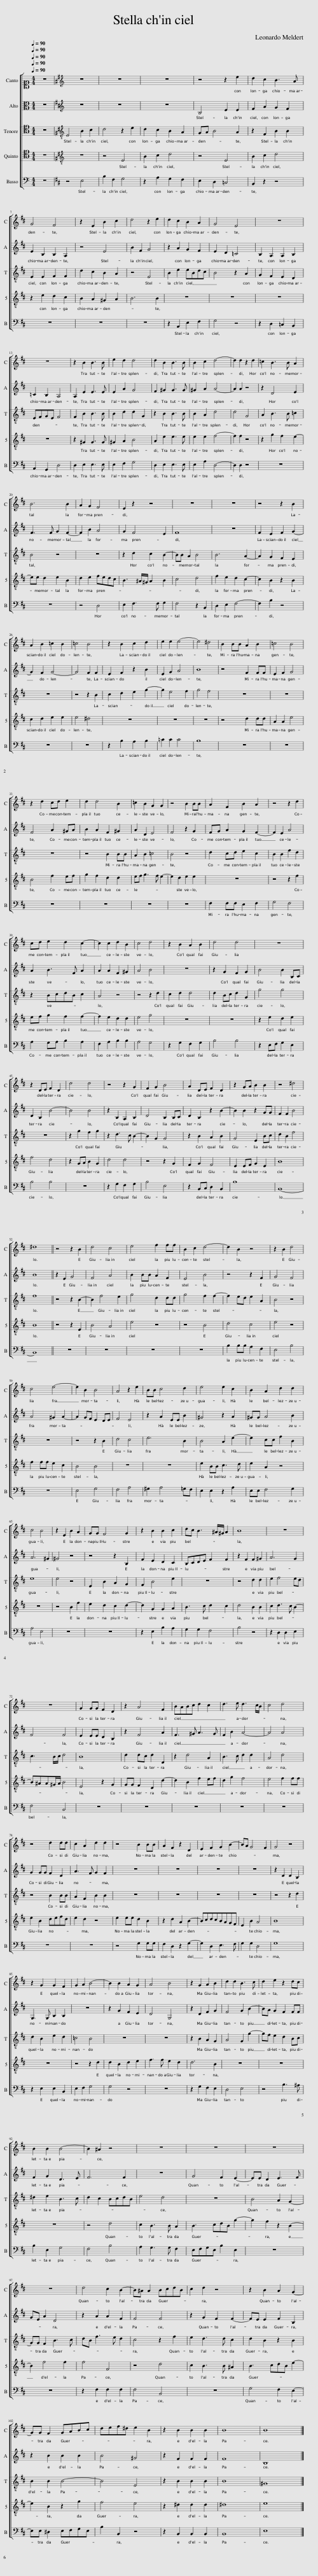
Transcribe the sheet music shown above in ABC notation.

X:1
%%score [ 1 2 [ 3 4 ] 5 ]
L:1/8
Q:1/4=90
M:4/4
I:linebreak $
K:C
V:1 alto1
V:2 alto
V:3 tenor
V:4 tenor
V:5 bass
V:1
 z8 |[K:D][K:treble] z8 | z8 | z8 | z4 z2 e2 | %5
 d2 c2 B3 A |$ G4 F4 | z2 E2 B2 c2 | d4 z2 e2 | d2 c2 B2 A2 | %10
 G4 E4 | z8 |$ z8 | z2 B2 B3 B | e2 d2 d4 | %15
 d2 B2 B3 B | B2 c2 d4- | d2 d2 z2 d2 | =c2 B3 B A2 |$ B6 B2 | %20
 A2 G2 F4 | E2 z2 z4 | z8 | z8 | z4 z2 B2 |$ %25
 A2 B2 =c2 B2 | =c4 B4 | z2 B2 c2 d2 | e2 e2 e4- | e4 ^d4 | %30
 B2 BB A2 B2 | =c4 B4 |$ z2 d2 cd e2 | d2 d4 B2 | =c2 B2 G2 G2 | %35
 z4 B2 BB | A2 F2 B2 A2 | z4 z2 d2 |$ cd e2 d2 c2- | c2 c2 d2 B2 | %40
 c4 d4 | z2 B2 A2 B2 | d4 d4 | z8 |$ z2 DE F2 D2 | %45
 d4 d4 | z4 z2 G2 | F2 G2 B4 | A2 DE F2 D2 | z2 GA B2 B2 | %50
 z4 ^d4 |$ ^d8 || z4 z2 B2 | d4 c4 | e4 f2 ff | %55
 B2 c2 d4- | d2 B2 z4 | z2 B2 d4 |$ c4 e4- | e2 B2 B4 | %60
 A4 z2 e2 | BB c4 d2 | e4 e2 c2 | B2 A2 d2 d2 |$ c4 B4 | %65
 z2 E2 B2 A2 | GG F4 G2 | z2 B2 B2 c2 | dc B3 ^A/^G/ A2 | B8 | %70
 z8 |$ z8 | G2 GG F2 D2 | z2 A4 F2 | BABc d2 c2 | %75
 d3 e d3 c/B/ | c4 d4 |$ z4 d2 dd | c2 A2 d2 d2 | z4 B2 BB | %80
 A2 F2 z2 D2 | E2 F2 G2 B2- | BA G4 F2 | G4 z4 |$ z2 G2 G2 F2 | %85
 G2 A2 B4- | B2 B2 A2 G2 | A4 B4 | z2 G2 A2 B2 | d2 d2 B3 c | %90
 d2 e2 z2 dc |$ B2 B2 B4- | B2 ^A2 z4 | z8 | z8 | %95
 z8 |$ z8 | d4 c2 B2- | B^A A2 BcdB | c2 d2 z4 | %100
 z2 B2 A2 G2- |$ GG F2 GABc | def^d e2 B2 | z2 B2 B2 B2 | B8 | %105
 B8 |] %106
V:2
 z8 |[K:D][K:treble] z8 | z8 | z8 | B,4 E2 E2 | %5
 F2 A2 G2 F2 |$ E2 B,2 B,2 A,2 | z4 E4 | B2 F2 G4 | z2 A2 G2 F2 | %10
 E2 D2 =C4 | B,2 A,2 A,2 B,2 |$ =C2 B,2 A,4 | A,2 E2 E3 E | E2 A2 G4 | %15
 F2 ^G2 G3 G | ^G2 A2 A4- | A2 A2 z4 | z2 D4 E2 |$ F3 F G2 F2- | %20
 F2 B2 A4 | G2 F4 E2 | F8 | z8 | F2 E2 F2 G2- |$ %25
 G2 F2 G4- | G4 F2 F2 | E2 F2 z2 B2 | E2 G2 A4 | B8 | %30
 z4 F2 FF | E2 F2 G4 |$ F4 A2 ^GA | B2 A2 F2 ^G2 | A2 D2 E4 | %35
 F4 z2 G2 | FG A2 G2 F2- | F2 E2 A4 |$ A2 B3 F A2 | A2 A2 F2 ^G2 | %40
 A4 B4 | z8 | z2 G2 F2 G2 | B4 B2 B,C |$ D2 B,2 B4- | %45
 B4 B4 | z2 B,2 A,2 B,2 | D4 B,2 B,C | D2 B,2 z2 B2- | B2 B2 z2 GG | %50
 F2 F2 B4 |$ B8 || z2 E2 G4 | F4 A4 | B2 BB A2 F2 | %55
 E4 B4 | z4 z2 F2 | G4 F4 |$ A4 ^G2 A2- | A2 GF E2 DE | %60
 F4 E4 | z2 A2 EE B2 | ^G4 z2 A2 | ^GG A4 B2 |$ A6 ^G2 | %65
 ^G4 z4 | z4 z2 B,2 | F2 E2 D2 C2 | B,CDE F2 F2 | z2 F2 F2 ^G2 | %70
 A6 G2 |$ F4 F4 | E2 EE D2 B,2 | z2 F4 A2 | F3 ^G A3 G | %75
 F2 B2 A4- | A4 A4 |$ G2 GG F2 D2 | A3 F G2 F2 | z8 | %80
 z8 | z8 | z8 | z2 D2 D2 B,2 |$ G,3 G, B,2 B,2 | %85
 z8 | z2 G2 F2 E2 | D4 G,4 | z2 D2 F2 G2 | F4 G2 B2- | %90
 BA G2 F2 FF |$ F2 G2 D3 E | F6 F2 | z8 | G4 F2 E2- | %95
 EE D2 E3 F |$ GE A2 D4 | z2 A2 A2 F2 | F4 F4 | z2 G2 F2 F2- | %100
 FE E2 F2 B,2 |$ z2 B2 B2 B2 | B4 ^G4 | z2 F2 F2 F2 | F8 | %105
 B,8 |] %106
V:3
 z8 |[K:D][K:treble-8] E4 B2 c2 | d4 z2 e2 | d2 c2 B2 A2 | GA B4 A2 | %5
 z2 F2 B2 B2 |$ E2 E2 F2 F2 | d2 c2 B2 A2 | z4 E4 | B2 e2 eBdc | %10
 B4 z2 A2 | G2 F2 E2 D2 |$ EFGE F4 | F2 B2 B3 B | B2 d2 d2 G2 | %15
 z2 B2 B3 B | B2 A2 d4 | d4 G4 | A2 B3 B =c2 |$ B4 z4 | %20
 z8 | z2 d2 c2 B2- | BB A2 B4 | B6 A2- | A2 G2 F2 E2 |$ %25
 z8 | z4 z2 B2 | c2 d2 e2 g2- | g2 e4 f2 | g4 f4 | %30
 z8 | z8 |$ z8 | z4 B2 BB | A2 B2 =c4 | %35
 B4 z4 | d2 cd e2 c2 | B2 B2 f2 d2 |$ z2 BcdB c2 | A4 z4 | %40
 z4 z2 d2 | c2 d2 d4 | d2 Bc d2 G2 | g4 g4 |$ z8 | %45
 z2 g2 f2 g2 | z2 d3 c B2- | B2 G2 G4 | z2 B2 A2 B2 | G4 E2 Bc | %50
 d2 B2 f4 |$ f8 || z4 z2 B2- | B2 f4 e2 | g4 d2 dd | %55
 g4 f2 f2- | f2 ed e2 A2 | B4 z4 |$ z8 | z4 z2 B2 | %60
 d4 c4 | e6 B2 | B4 A2 e2- | e2 cc f2 B2 |$ e8 | %65
 e4 z4 | E2 B2 A2 G2 | F2 B4 e2 | z8 | z4 d2 d2 | %70
 e2 f4 ed |$ c3 B/c/ d4 | B8 | d2 dc d2 D2 | z2 d4 A2 | %75
 B3 c d2 d2 | A4 d4 |$ z4 B2 BB | A2 F2 B2 B2 | z8 | %80
 z8 | z8 | z8 | z4 z2 d2 |$ d2 B2 e2 d2 | %85
 =c4 B4 | z8 | z8 | z2 B2 A2 G2 | A4 G2 g2- | %90
 gf e2 d2 Bc |$ ^d2 e2 B3 c | d2 c2 BcdB | e4 d4 | z8 | %95
 B4 A2 G2- |$ GG F2 B3 c | dB f3 e d2 | c4 z2 f2 | e2 d3 d c2 | %100
 d2 B2 z2 B2 |$ B2 B2 B4- | B4 E4 | z2 B2 B2 B2 | B8 | %105
 ^G8 |] %106
V:4
 z8 |[K:D][K:treble-8] z8 | z4 E4 | B2 c2 d4 | z4 E4 | %5
 B2 c2 d4 |$ z2 e2 d2 c2 | B2 A2 ^G2 A2 | B6 B2 | z8 | %10
 z8 | z8 |$ z8 | z2 ^G2 G3 G | ^G2 A2 B4 | %15
 A2 e2 e3 e | e2 e2 f4- | f2 f2 z4 | z2 g2 f2 e2- |$ ee d2 e2 B2 | %20
 d2 e2 fedc | B3 ^A/^G/ A2 B2 | c4 d4 | f2 e2 d2 c2- | c2 B2 z2 B2 |$ %25
 c2 d2 e2 e2 | e4 ^d4 | z8 | z8 | z8 | %30
 z4 d2 dd | A2 A2 e4 |$ B4 f2 ef | g2 f2 d2 d2 | ef g3 f e2- | %35
 e2 d2 e2 e2 | z8 | z4 z2 f2 |$ ef g2 f2 f2- | f2 e2 d2 d2 | %40
 e4 g4 | z8 | z8 | z2 e2 d2 e2 |$ f4 d4 | %45
 z2 GA B2 G2 | d4 d4 | z4 z2 G2 | F2 G2 F4 | E2 EF G2 E2 | %50
 B8 |$ B8 || z4 z2 E2 | B4 A4 | e4 z4 | %55
 z4 B4 | d4 c4 | e4 z4 |$ f2 ff e2 c2 | B4 B4 | %60
 z8 | z8 | e2 BB c3 d | e2 A2 z4 |$ z8 | %65
 z4 B2 f2 | e2 d2 c2 d2- | d2 G2 G2 A2 | B3 c d2 c2 | d4 B2 B2 | %70
 c2 d3 c B2- |$ B^AA^G/A/ B4 | E4 z2 G2 | GG F2 D2 d2- | d2 B2 f2 ef | %75
 d2 g2 f4 | e4 f2 ff |$ e2 B2 defd | e2 d2 z4 | e2 ee d2 B2 | %80
 z2 d2 A2 B2- | BcdcBAGF | E2 B2 A4 | B8 |$ z8 | %85
 z4 z2 d2 | d2 B2 d2 e2 | f3 f e2 d2 | d6 B2 | z8 | %90
 z8 |$ z8 | z4 d4 | c2 B3 B A2 | B3 cdB g2- | %95
 g2 f2 z2 B2- |$ B2 f4 f2 | f4 F4 | z4 d4 | c2 B3 B ^A2 | %100
 B3 cdB e2- |$ e2 B2 z2 g2 | f4 e4 | z2 ^d2 d2 d2 | ^d8 | %105
 e8 |] %106
V:5
 z8 |[K:D] z4 E,4 | B,2 F,2 G,4 | z2 A,2 G,2 F,2 | E,2 D,2 =C,4 | %5
 B,,2 z2 z4 |$ z8 | z8 | z8 | z2 A,,2 E,2 F,2 | %10
 G,4 z4 | z2 D,2 =C,2 B,,2 |$ A,,2 G,,2 D,4 | D,2 E,2 E,3 E, | E,2 F,2 G,4 | %15
 D,2 E,2 E,3 E, | E,2 A,2 D,4- | D,2 D,2 z4 | z8 |$ z8 | %20
 z4 D,4 | E,2 F,3 F, G,2 | F,4 z2 B,,2 | D,2 E,2 F,4- | F,2 B,2 z4 |$ %25
 z8 | z8 | z2 B,2 A,2 B,2 | =C2 C2 C4 | B,8 | %30
 z8 | z8 |$ z8 | z8 | z8 | %35
 z8 | F,2 F,F, E,2 F,2 | G,4 F,4 |$ A,2 G,A, B,2 A,2 | F,2 A,2 B,2 B,2 | %40
 A,4 G,4 | z2 G,2 F,2 G,2 | B,4 B,4 | z2 E,F, G,2 E,2 |$ B,4 B,4 | %45
 z8 | z2 G,2 F,2 G,2 | B,4 E,4 | z2 B,,C, D,2 B,,2 | B,8 | %50
 B,,8- |$ B,,8 || z8 | z8 | z8 | %55
 z8 | B,2 B,B, A,2 F,2 | E,4 B,4 |$ z8 | E,4 G,4 | %60
 F,4 A,4 | ^G,2 A,4 =G,F, | E,2 E,2 z2 A,2 | E,E, F,4 G,2 |$ A,4 E,4 | %65
 z8 | z8 | z2 E,2 B,2 A,2 | G,2 G,2 F,4 | B,4 z4 | %70
 z2 D,2 D,2 E,2 |$ F,4 B,,4 | z8 | z8 | z8 | %75
 z8 | z8 |$ z8 | z8 | z4 G,2 G,G, | %80
 F,2 D,2 z2 G,2- | G,2 D,2 E,3 F, | G,2 G,2 D,4 | G,8 |$ z2 E,2 E,2 B,,2 | %85
 E,2 F,2 G,4 | G,4 z4 | z8 | z2 G,2 F,2 E,2 | D,4 E,4 | %90
 z4 B,3 ^A, |$ B,2 E,2 G,4 | F,4 B,4 | A,2 G,3 G, F,2 | E,F,G,E, B,2 E,2 | %95
 z8 |$ z8 | z2 F,2 F,2 F,2 | F,4 B,,4 | z8 | %100
 G,4 F,2 E,2- |$ E,E, ^D,2 E,F,G,E, | B,2 B,,2 z4 | z2 B,,2 B,,2 B,,2 | B,,8 | %105
 E,8 |] %106
